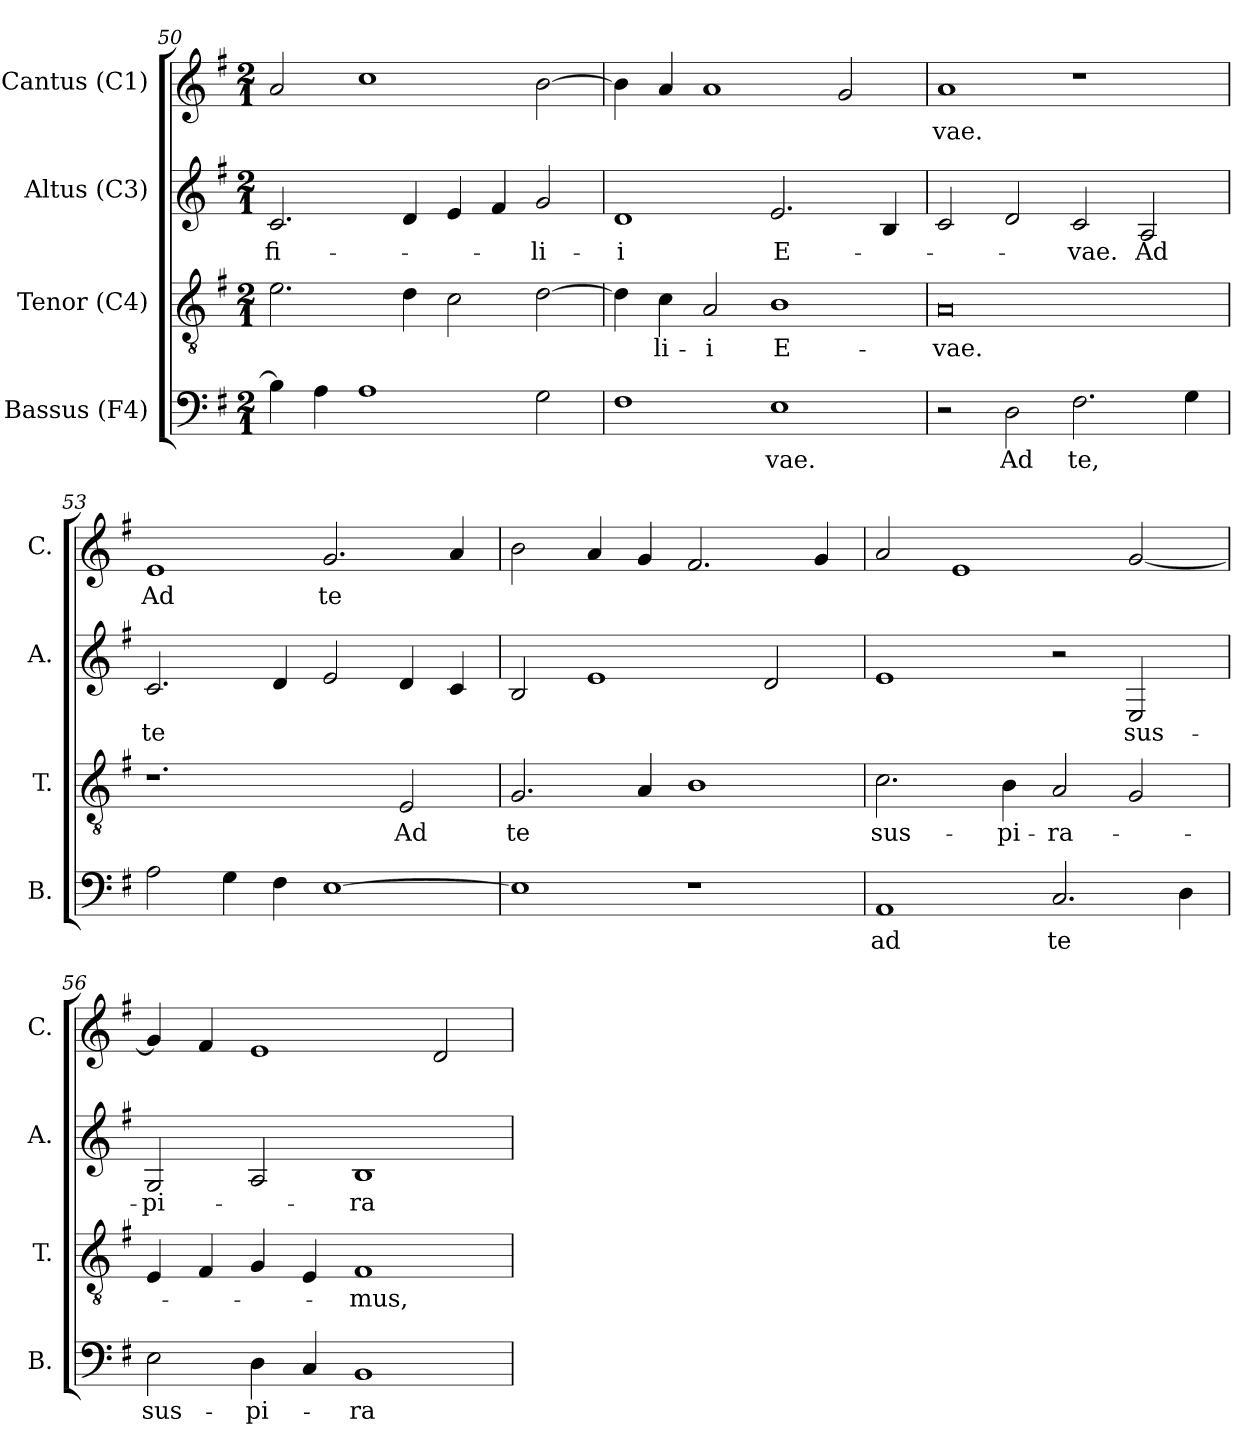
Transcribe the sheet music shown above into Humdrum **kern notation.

**kern	**text	**kern	**text	**kern	**text	**kern	**text
*part4	*part4	*part3	*part3	*part2	*part2	*part1	*part1
*staff4	*staff4	*staff3	*staff3	*staff2	*staff2	*staff1	*staff1
*I"Bassus (F4)	*	*I"Tenor (C4)	*	*I"Altus (C3)	*	*I"Cantus (C1)	*
*I'B.	*	*I'T.	*	*I'A.	*	*I'C.	*
*clefF4	*	*clefGv2	*	*clefG2	*	*clefG2	*
*	*	*ITrd7c12	*	*ITrd7c12	*	*	*
*k[f#]	*	*k[f#]	*	*k[f#]	*	*k[f#]	*
*G:	*	*G:	*	*G:	*	*G:	*
*M2/1	*	*M2/1	*	*M2/1	*	*M2/1	*
=50	=50	=50	=50	=50	=50	=50	=50
!	!	!	!	!	!LO:LY:b:color=#000000	!	!
4Bi\]	.	2.Ei\	.	2.Ci/	fi-	2ai/	.
4Ai\	.	.	.	.	.	.	.
1Ai	.	.	.	.	.	1cci	.
.	.	4Di\	.	4Di/	.	.	.
.	.	2Ci\	.	4Ei/	.	.	.
.	.	.	.	4F#i/	.	.	.
!	!	!	!	!	!LO:LY:b:color=#000000	!	!
2Gi\	.	[2Di\	.	2Gi/	-li-	[2bi\	.
=51	=51	=51	=51	=51	=51	=51	=51
!	!	!	!	!	!LO:LY:b:color=#000000	!	!
1F#i	.	4Di\]	.	1Di	-i	4bi\]	.
!	!	!	!LO:LY:b:color=#000000	!	!	!	!
.	.	4Ci\	-li-	.	.	4ai/	.
!	!	!	!LO:LY:b:color=#000000	!	!	!	!
.	.	2AAi/	-i	.	.	1ai	.
!	!LO:LY:b:color=#000000	!	!	!	!	!	!
!	!	!	!LO:LY:b:color=#000000	!	!	!	!
!	!	!	!	!	!LO:LY:b:color=#000000	!	!
1Ei	-vae.	1BBi	E-	2.Ei/	E-	.	.
.	.	.	.	.	.	2gi/	.
.	.	.	.	4BBi/	.	.	.
!!LO:LB:g=z
=52	=52	=52	=52	=52	=52	=52	=52
!	!	!	!LO:LY:b:color=#000000	!	!	!	!
!	!	!	!	!	!	!	!LO:LY:b:color=#000000
2r	.	0AAi	-vae.	2Ci/	.	1ai	-vae.
!	!LO:LY:b:color=#000000	!	!	!	!	!	!
2Di\	Ad	.	.	2Di/	.	.	.
!	!LO:LY:b:color=#000000	!	!	!	!	!	!
!	!	!	!	!	!LO:LY:b:color=#000000	!	!
2.F#i\	te,	.	.	2Ci/	-vae.	1r	.
!	!	!	!	!	!LO:LY:b:color=#000000	!	!
.	.	.	.	2AAi/	Ad	.	.
4Gi\	.	.	.	.	.	.	.
=53	=53	=53	=53	=53	=53	=53	=53
!	!	!	!	!	!LO:LY:b:color=#000000	!	!
!	!	!	!	!	!	!	!LO:LY:b:color=#000000
2Ai\	.	1.r	.	2.Ci/	te	1ei	Ad
4Gi\	.	.	.	.	.	.	.
4F#i\	.	.	.	4Di/	.	.	.
!	!	!	!	!	!	!	!LO:LY:b:color=#000000
[1Ei	.	.	.	2Ei/	.	2.gi/	te
!	!	!	!LO:LY:b:color=#000000	!	!	!	!
.	.	2EEi/	Ad	4Di/	.	.	.
.	.	.	.	4Ci/	.	4ai/	.
=54	=54	=54	=54	=54	=54	=54	=54
!	!	!	!LO:LY:b:color=#000000	!	!	!	!
1Ei]	.	2.GGi/	te	2BBi/	.	2bi\	.
.	.	.	.	1Ei	.	4ai/	.
.	.	4AAi/	.	.	.	4gi/	.
1r	.	1BBi	.	.	.	2.f#i/	.
.	.	.	.	2Di/	.	.	.
.	.	.	.	.	.	4gi/	.
=55	=55	=55	=55	=55	=55	=55	=55
!	!LO:LY:b:color=#000000	!	!	!	!	!	!
!	!	!	!LO:LY:b:color=#000000	!	!	!	!
1AAi	ad	2.Ci\	sus-	1Ei	.	2ai/	.
.	.	.	.	.	.	1ei	.
!	!	!	!LO:LY:b:color=#000000	!	!	!	!
.	.	4BBi\	-pi-	.	.	.	.
!	!LO:LY:b:color=#000000	!	!	!	!	!	!
!	!	!	!LO:LY:b:color=#000000	!	!	!	!
2.Ci/	te	2AAi/	-ra-	2r	.	.	.
!	!	!	!	!	!LO:LY:b:color=#000000	!	!
.	.	2GGi/	.	2EEi/	sus-	[2gi/	.
4Di\	.	.	.	.	.	.	.
!!LO:LB:g=z
=56	=56	=56	=56	=56	=56	=56	=56
!	!LO:LY:b:color=#000000	!	!	!	!	!	!
!	!	!	!	!	!LO:LY:b:color=#000000	!	!
2Ei\	sus-	4EEi/	.	2GGi/	-pi-	4gi/]	.
.	.	4FF#i/	.	.	.	4f#i/	.
!	!LO:LY:b:color=#000000	!	!	!	!	!	!
4Di\	-pi-	4GGi/	.	2AAi/	.	1ei	.
4Ci/	.	4EEi/	.	.	.	.	.
!	!LO:LY:b:color=#000000	!	!	!	!	!	!
!	!	!	!LO:LY:b:color=#000000	!	!	!	!
!	!	!	!	!	!LO:LY:b:color=#000000	!	!
1BBi	-ra-	1FF#i	-mus,	1BBi	-ra-	.	.
.	.	.	.	.	.	2di/	.
=	=	=	=	=	=	=	=
*-	*-	*-	*-	*-	*-	*-	*-
